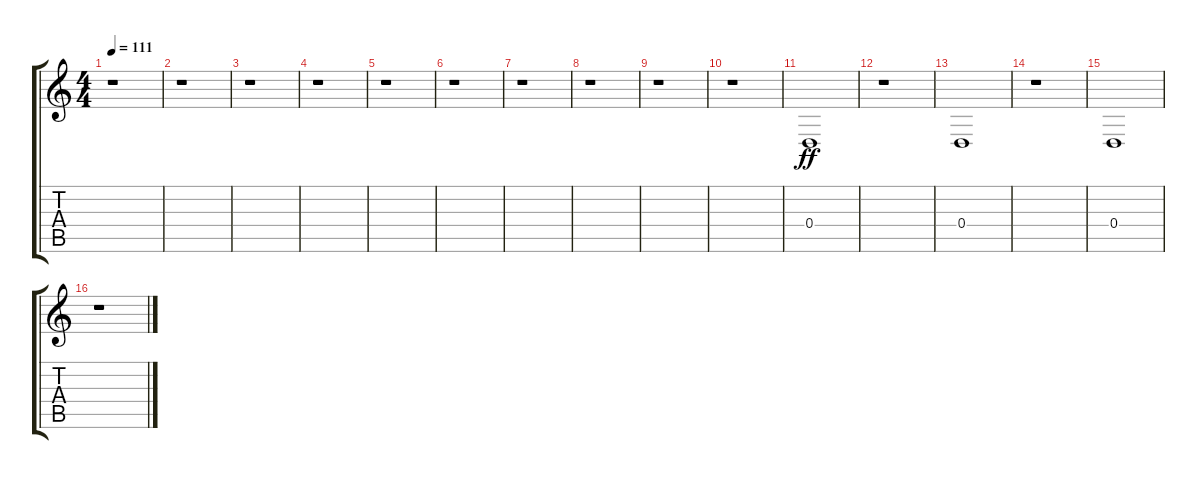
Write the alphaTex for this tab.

\track "" {instrument synthstrings1}
\staff {score tabs}
\tuning (E4 B3 G3 D3 A2 E2) {hide}
\ts (4 4)
\tempo 111
\clef g2
\ks c
r.1{dy ff} |
r.1 |
r.1 |
r.1 |
r.1 |
r.1 |
r.1 |
r.1 |
r.1 |
r.1 |
0.4.1 |
r.1 |
0.4.1 |
r.1 |
0.4.1 |
r.1
